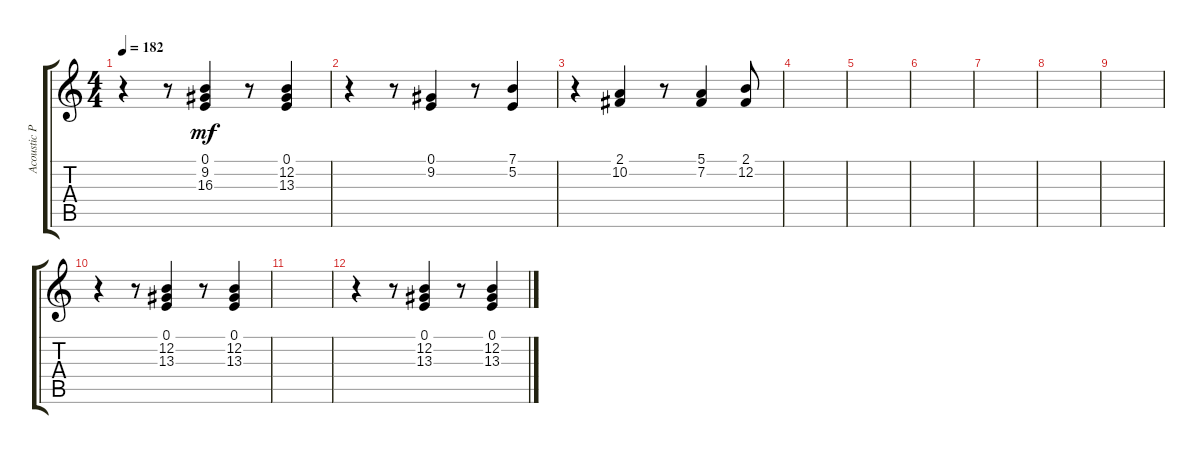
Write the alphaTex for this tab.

\track ("Acoustic Piano" "Acoustic P") {instrument acousticgrandpiano}
\staff {score tabs}
\tuning (E4 B3 G3 D3 A2 E2) {hide}
\ts (4 4)
\tempo 182
\clef g2
\ks c
r.4{dy mf} r.8 (0.1 9.2 16.3).4 r.8 (0.1 12.2 13.3).4 |
r.4 r.8 (0.1 9.2).4 r.8 (7.1 5.2).4 |
r.4 (2.1 10.2).4 r.8 (5.1 7.2).4 (2.1 12.2).8 |
|
|
|
|
|
|
r.4 r.8 (0.1 12.2 13.3).4 r.8 (0.1 12.2 13.3).4 |
|
r.4 r.8 (0.1 12.2 13.3).4 r.8 (0.1 12.2 13.3).4
